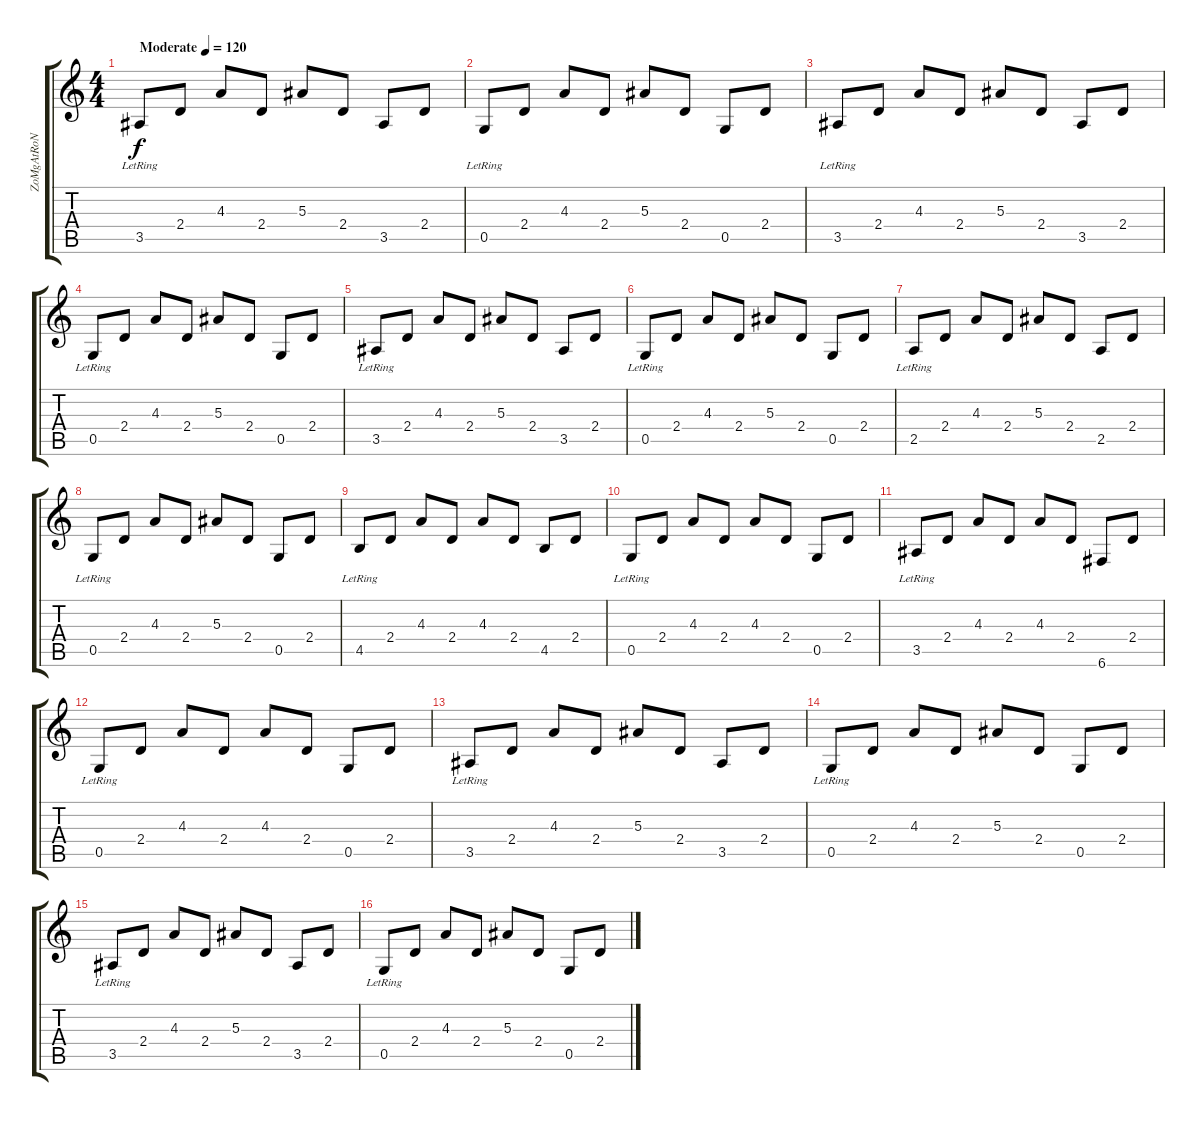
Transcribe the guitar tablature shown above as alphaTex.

\track ("ZoMgAtRoN" "ZoMgAtRoN") {instrument electricguitarclean}
\staff {score tabs}
\tuning (D4 A3 F3 C3 G2 C2) {hide}
\ts (4 4)
\tempo (120 "Moderate")
\clef g2
\ks c
3.5{lr}.8{dy f instrument electricguitarclean} 2.4.8 4.3.8 2.4.8 5.3.8 2.4.8 3.5.8 2.4.8 |
0.5{lr}.8 2.4.8 4.3.8 2.4.8 5.3.8 2.4.8 0.5.8 2.4.8 |
3.5{lr}.8 2.4.8 4.3.8 2.4.8 5.3.8 2.4.8 3.5.8 2.4.8 |
0.5{lr}.8 2.4.8 4.3.8 2.4.8 5.3.8 2.4.8 0.5.8 2.4.8 |
3.5{lr}.8 2.4.8 4.3.8 2.4.8 5.3.8 2.4.8 3.5.8 2.4.8 |
0.5{lr}.8 2.4.8 4.3.8 2.4.8 5.3.8 2.4.8 0.5.8 2.4.8 |
2.5{lr}.8 2.4.8 4.3.8 2.4.8 5.3.8 2.4.8 2.5.8 2.4.8 |
0.5{lr}.8 2.4.8 4.3.8 2.4.8 5.3.8 2.4.8 0.5.8 2.4.8 |
4.5{lr}.8 2.4.8 4.3.8 2.4.8 4.3.8 2.4.8 4.5.8 2.4.8 |
0.5{lr}.8 2.4.8 4.3.8 2.4.8 4.3.8 2.4.8 0.5.8 2.4.8 |
3.5{lr}.8 2.4.8 4.3.8 2.4.8 4.3.8 2.4.8 6.6.8 2.4.8 |
0.5{lr}.8 2.4.8 4.3.8 2.4.8 4.3.8 2.4.8 0.5.8 2.4.8 |
3.5{lr}.8 2.4.8 4.3.8 2.4.8 5.3.8 2.4.8 3.5.8 2.4.8 |
0.5{lr}.8 2.4.8 4.3.8 2.4.8 5.3.8 2.4.8 0.5.8 2.4.8 |
3.5{lr}.8 2.4.8 4.3.8 2.4.8 5.3.8 2.4.8 3.5.8 2.4.8 |
0.5{lr}.8 2.4.8 4.3.8 2.4.8 5.3.8 2.4.8 0.5.8 2.4.8
